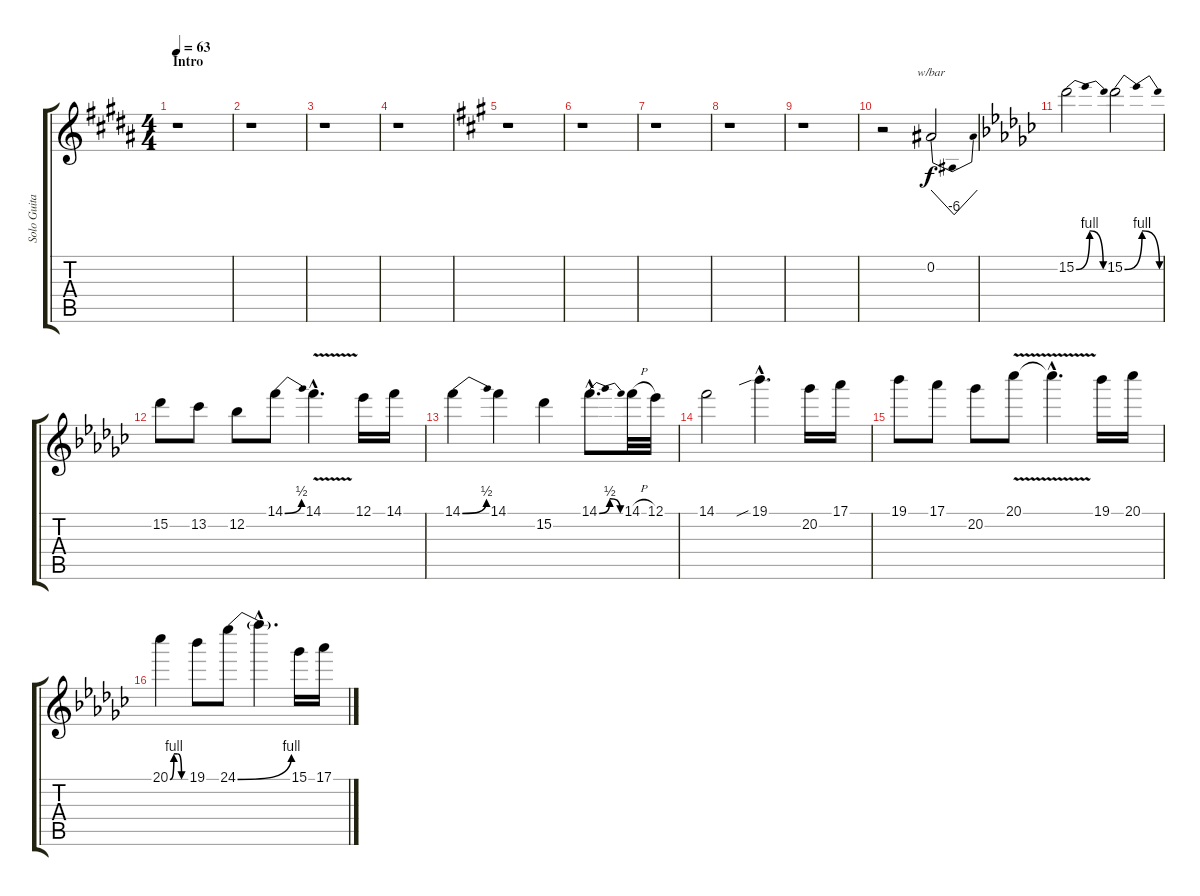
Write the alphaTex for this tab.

\track ("Solo Guitar" "Solo Guita") {instrument overdrivenguitar}
\staff {score tabs}
\tuning (Eb4 Bb3 Gb3 Db3 Ab2 Eb2) {hide}
\ts (4 4)
\section ("" "Intro")
\tempo 63
\clef g2
\ks g#minor
r.1{dy f instrument overdrivenguitar} |
r.1 |
r.1 |
r.1 |
\ks f#minor
r.1 |
r.1 |
r.1 |
r.1 |
r.1 |
r.2 0.2.2{tbe (dip default 0 0 30 -24 45 -24 60 0)} |
\ks ebminor
15.2{be (bendrelease 0 0 5 4 45 4 60 0)}.2 15.2{be (bendrelease 0 0 5 4 45 4 60 0)}.2 |
15.2.8 13.2.8 12.2.8 14.1{be (bend 0 0 60 2)}.8 14.1{v hac}.4{d} 12.1.16 14.1.16 |
14.1{be (bend 0 0 60 2)}.4 14.1.4 15.2.4 14.1{be (bendrelease 0 0 15 2 45 2 60 0) hac}.8{d} 14.1{h}.32 12.1.32 |
14.1.2 19.1{sib hac}.4{d} 20.2.16 17.1.16 |
19.1.8 17.1.8 20.2.8 20.1{v}.8 20.1{hac t}.4{d} 19.1.16 20.1.16 |
20.1{be (custom 0 0 15 4 30 4 45 0 60 0)}.4 19.1.8 24.1{be (bend 0 0 60 4)}.8 24.1{hac t}.4{d} 15.1.16 17.1.16
